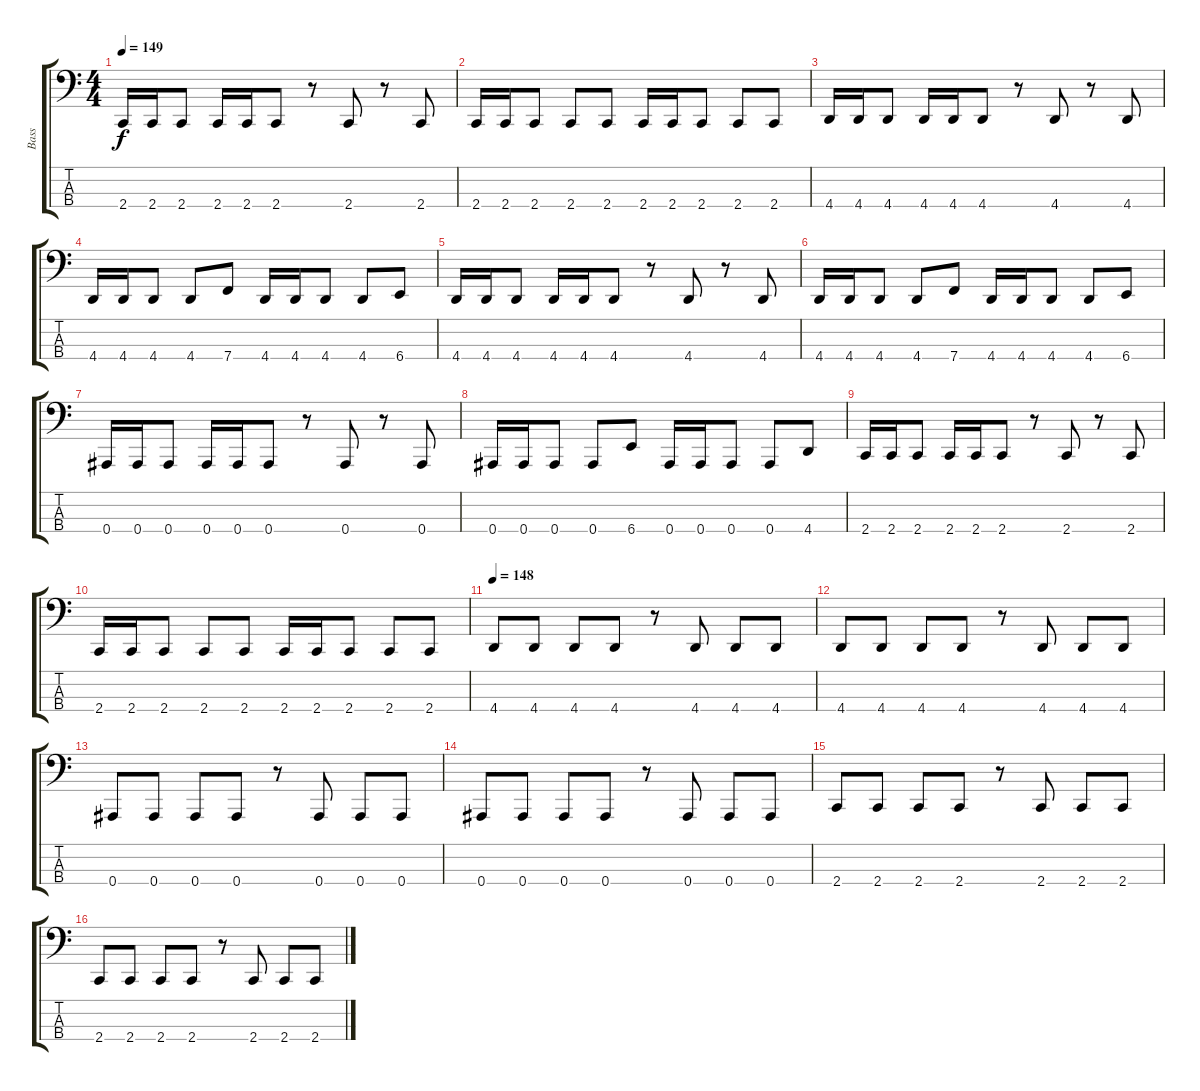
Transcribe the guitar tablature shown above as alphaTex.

\track ("Bass" "Bass") {solo instrument electricbasspick}
\staff {score tabs}
\tuning (Eb2 Bb1 F1 Bb0) {hide}
\ts (4 4)
\tempo 149
\clef f4
\ks c
2.4.16{dy f} 2.4.16 2.4.8 2.4.16 2.4.16 2.4.8 r.8 2.4.8 r.8 2.4.8 |
2.4.16 2.4.16 2.4.8 2.4.8 2.4.8 2.4.16 2.4.16 2.4.8 2.4.8 2.4.8 |
4.4.16 4.4.16 4.4.8 4.4.16 4.4.16 4.4.8 r.8 4.4.8 r.8 4.4.8 |
4.4.16 4.4.16 4.4.8 4.4.8 7.4.8 4.4.16 4.4.16 4.4.8 4.4.8 6.4.8 |
4.4.16 4.4.16 4.4.8 4.4.16 4.4.16 4.4.8 r.8 4.4.8 r.8 4.4.8 |
4.4.16 4.4.16 4.4.8 4.4.8 7.4.8 4.4.16 4.4.16 4.4.8 4.4.8 6.4.8 |
0.4.16 0.4.16 0.4.8 0.4.16 0.4.16 0.4.8 r.8 0.4.8 r.8 0.4.8 |
0.4.16 0.4.16 0.4.8 0.4.8 6.4.8 0.4.16 0.4.16 0.4.8 0.4.8 4.4.8 |
2.4.16 2.4.16 2.4.8 2.4.16 2.4.16 2.4.8 r.8 2.4.8 r.8 2.4.8 |
2.4.16 2.4.16 2.4.8 2.4.8 2.4.8 2.4.16 2.4.16 2.4.8 2.4.8 2.4.8 |
\tempo 148
4.4.8 4.4.8 4.4.8 4.4.8 r.8 4.4.8 4.4.8 4.4.8 |
4.4.8 4.4.8 4.4.8 4.4.8 r.8 4.4.8 4.4.8 4.4.8 |
0.4.8 0.4.8 0.4.8 0.4.8 r.8 0.4.8 0.4.8 0.4.8 |
0.4.8 0.4.8 0.4.8 0.4.8 r.8 0.4.8 0.4.8 0.4.8 |
2.4.8 2.4.8 2.4.8 2.4.8 r.8 2.4.8 2.4.8 2.4.8 |
2.4.8 2.4.8 2.4.8 2.4.8 r.8 2.4.8 2.4.8 2.4.8
